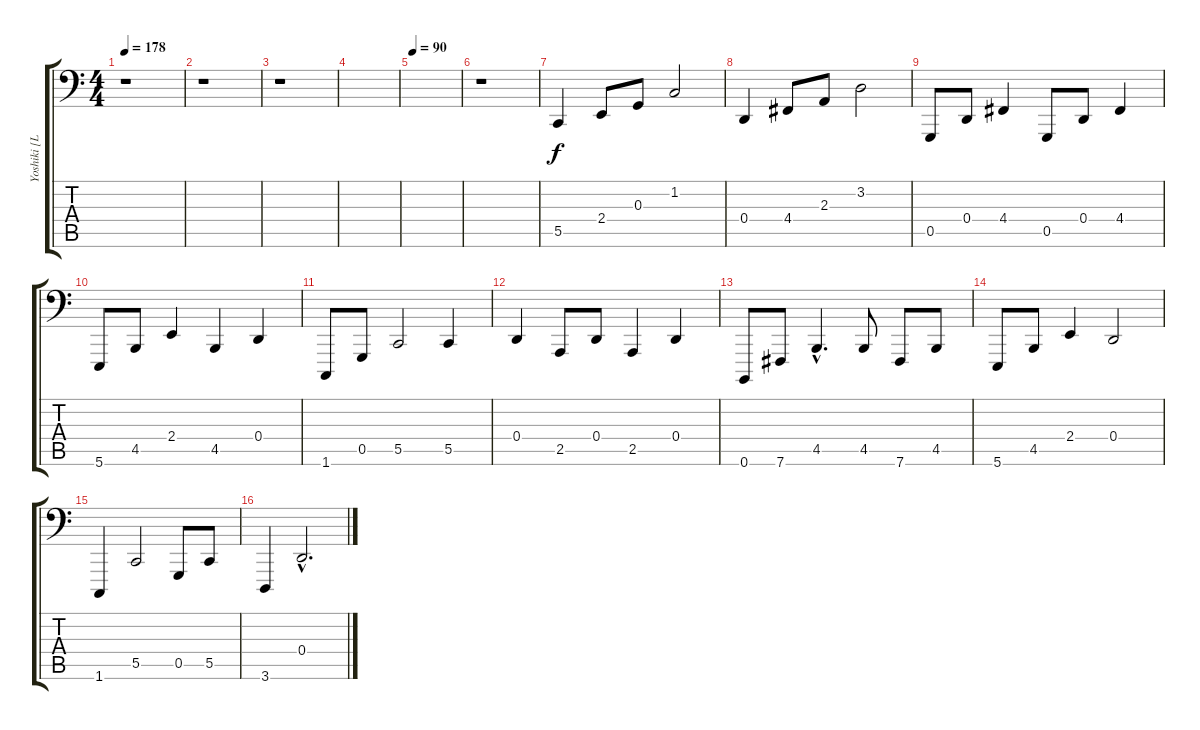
\track ("Yoshiki [L]" "Yoshiki [L") {instrument acousticgrandpiano}
\staff {score tabs}
\tuning (E3 B2 G2 D2 G1 B0) {hide}
\ts (4 4)
\tempo 178
\clef f4
\ks c
r.1{dy f} |
r.1 |
r.1 |
|
\tempo 90
|
r.1{volume 16} |
5.5.4 2.4.8 0.3.8 1.2.2 |
0.4.4 4.4.8 2.3.8 3.2.2 |
0.5.8 0.4.8 4.4.4 0.5.8 0.4.8 4.4.4 |
5.6.8 4.5.8 2.4.4 4.5.4 0.4.4 |
1.6.8 0.5.8 5.5.2 5.5.4 |
0.4.4 2.5.8 0.4.8 2.5.4 0.4.4 |
0.6.8 7.6.8 4.5{hac}.4{d} 4.5.8 7.6.8 4.5.8 |
5.6.8 4.5.8 2.4.4 0.4.2 |
1.6.4 5.5.2 0.5.8 5.5.8 |
3.6.4 0.4{hac}.2{d}
